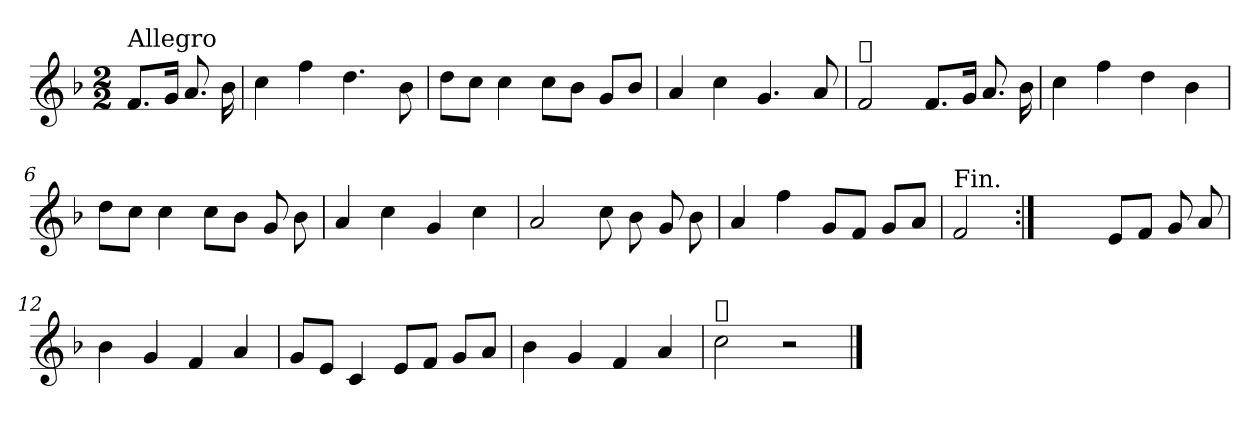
**kern
*part1
*staff1
*clefG2
*k[b-]
*F:
*M2/2
=
!LO:TX:a:t=Allegro
8.f/L
16g/Jk
8.a/
16b-\
=1
4cc\
4ff\
4.dd\
8b-\
=2
8dd\L
8cc\J
4cc\
8cc\L
8b-\J
8g/L
8b-/J
=3
4a/
4cc\
4.g/
8a/
=4
!LO:TX:a:t=𝄋
2f/
8.f/L
16g/Jk
8.a/
16b-\
!!LO:LB:g=z
=5
4cc\
4ff\
4dd\
4b-\
=6
8dd\L
8cc\J
4cc\
8cc\L
8b-\J
8g/
8b-\
=7
4a/
4cc\
4g/
4cc\
=8
2a/
8cc\
8b-\
8g/
8b-\
=9
4a/
4ff\
8g/L
8f/J
8g/L
8a/J
=10
!LO:TX:a:t=Fin.
2f/
=11:|!
2ryy
8e/L
8f/J
8g/
8a/
=12
4b-\
4g/
4f/
4a/
=13
8g/L
8e/J
4c/
8e/L
8f/J
8g/L
8a/J
=14
4b-\
4g/
4f/
4a/
=15
!LO:TX:a:t=𝄋
2cc\
2r
==
*-
